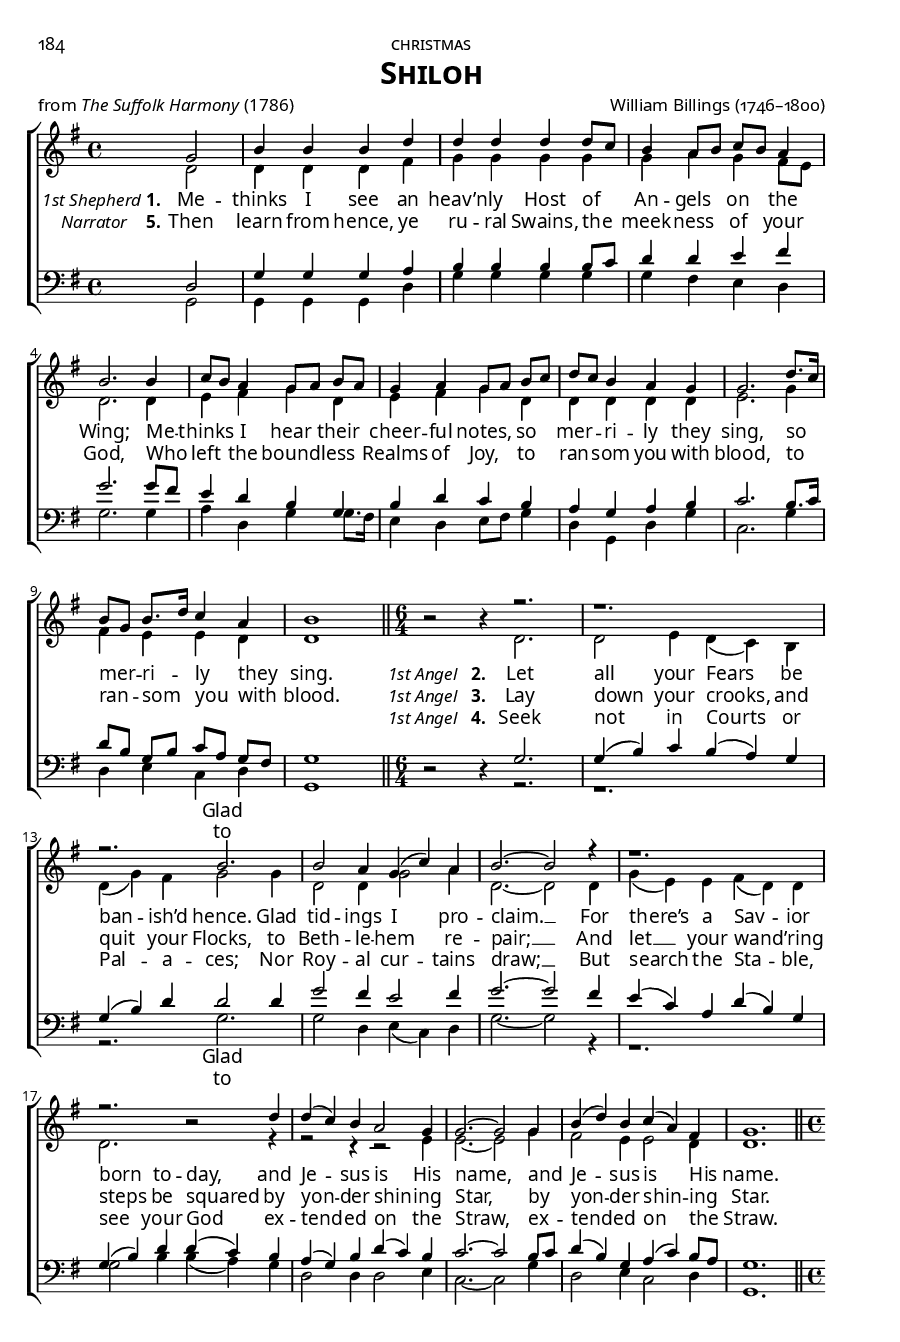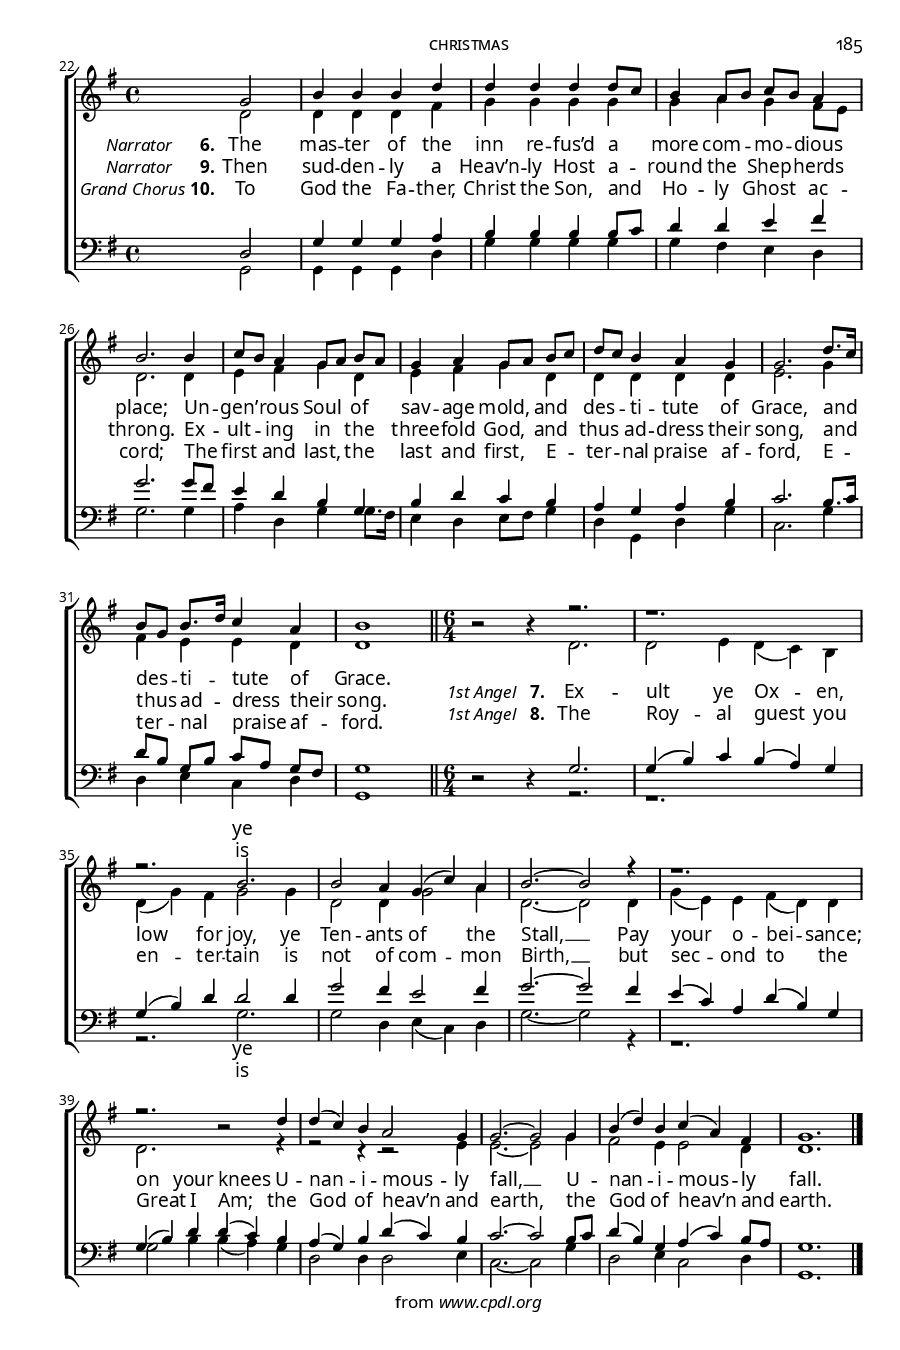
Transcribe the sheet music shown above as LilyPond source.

\version "2.14.2"
\include "util.ly"
\header {
  title = \markup{\override #'(font-name . "Garamond Premier Pro Semibold"){ \abs-fontsize #15 \smallCapsOldStyle"Shiloh"}}
  poet = \markup { "from" \italic "The Suffolk Harmony" "(1786)"}
  composer = \markup\oldStyleNum"William Billings (1746–1800)"
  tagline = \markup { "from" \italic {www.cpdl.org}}
}
\paper {
  %print-all-headers = ##f
  paper-height = 9\in
  paper-width = 6\in
  indent = 0\in
  %system-system-spacing = #'((basic-distance . 10) (padding . 0))
  system-system-spacing =
    #'((basic-distance . 0)
       (minimum-distance . 0)
       (padding . -5)
       (stretchability . 100))
  ragged-last-bottom = ##f
  ragged-bottom = ##f
  two-sided = ##t
  inner-margin = 0.5\in
  outer-margin = 0.25\in
  top-margin = 0.25\in
  bottom-margin = 0.25\in
  first-page-number = #184
  print-first-page-number = ##t
  headerLine = \markup{\override #'(font-name . "Garamond Premier Pro") \smallCapsOldStyle"christmas"}
  oddHeaderMarkup = \markup\fill-line{
     \override #'(font-name . "Garamond Premier Pro")\abs-fontsize #8.5
     \combine 
        \fill-line{"" \on-the-fly #print-page-number-check-first
        \oldStylePageNum""
        }
        \fill-line{\headerLine}
  }
  evenHeaderMarkup = \markup {
     \override #'(font-name . "Garamond Premier Pro")\abs-fontsize #8.5
     \combine
        \on-the-fly #print-page-number-check-first
        \oldStylePageNum""
        \fill-line{\headerLine}
  }
}
#(set-global-staff-size 15) \paper{ #(define fonts (make-pango-font-tree "GoudyOlSt BT" "Garamond Premier Pro" "Garamond Premier Pro" (/ 15 20))) }
global = {
  \key g \major
  \time 4/4
  \autoBeamOff
}

sopMusic = \relative c' {
  \repeat unfold 2 {
    \global
    \partial 2 g'2 |
    b4 b b d |
    d d d d8[ c] |
    b4 a8[ b] c[ b] a4 |
    b2. b4 |
    
    c8[ b] a4 g8[ a] b[ a] |
    g4 a g8[ a] b[ c] |
    d[ c] b4 a g |
    g2. d'8.[ c16] |
    b8[ g] b8.[ d16] c4 a |
    b1 \bar "||"
    
    \time 6/4 |
    b2\rest b4\rest r2. |
    r1. | \break
    r2. b2. |
    b2 a4 g( c) a |
    b2.~ b2 r4 |
    
    r1. |
    r2. b2\rest d4 |
    d( c) b a2 g4 |
    g2.~ g2 g4 |
    b( d) b c( a) fis |
    g1. \bar "||" \pageBreak
  }
  \bar "|."
}
sopWords = \lyricmode {
  \repeat unfold 34{\skip1}
  Glad
  \repeat unfold 17{\skip1}
  \repeat unfold 34{\skip1}
  ye
}
sopWordsII = \lyricmode {
  \repeat unfold 34{\skip1}
  to
  \repeat unfold 17{\skip1}
  \repeat unfold 34{\skip1}
  is
}
sopWordsIII = \lyricmode {
  \repeat unfold 34{\skip1}
  %Nor
}

altoMusic = \relative c' {
  \repeat unfold 2 {
    d2 |
    d4 d d fis |
    g g g g |
    g a g fis8[ e] |
    d2. d4 |
    
    e fis g d |
    e fis g d |
    d d d d |
    e2. g4 |
    fis e e d |
    
    d1 \bar "||"
    
    s2. d |
    d2 e4 d( c) b |
    d( g) fis g2 g4 |
    d2 d4  g2 a4 |
    d,2.~ d2 d4 |
    
    g( e) e fis( d) d |
    d2. s2 r4 |
    r2 r4 r2 e4 |
    e2.~ e2 g4 |
    fis2 e4 e2 d4 |
    d1. |
  }
}
dropLyrics = {
  \override LyricText #'extra-offset = #'(0 . -2.5)
  \override LyricHyphen #'extra-offset = #'(0 . -2.5)
  \override LyricExtender #'extra-offset = #'(0 . -2.5)
  \override StanzaNumber #'extra-offset = #'(0 . -2.5)
}
altoWords = {
  \dropLyricsIX
  \set stanza = \markup {\normal-text\italic " 1st Shepherd" "1."}
    \lyricmode {
    Me -- thinks I see an heav’n -- ly Host of An -- gels on the Wing;
    Me -- thinks I hear their cheer -- ful notes, so mer -- ri -- ly they sing,
    so mer -- ri -- ly they sing.
  }
  \set stanza = \markup {\normal-text\italic "1st Angel" "  2. "}
  \lyricmode {
    Let all your Fears be ban -- ish’d hence.
    Glad tid -- ings I pro -- claim. __
    For there’s a Sav -- ior born to -- day,
    and Je -- sus is His name,
    and Je -- sus is His name.
  }
  \set stanza = \markup {\normal-text\italic " Narrator     " "6."}
  \lyricmode {
    The mas -- ter of the inn re -- fus’d a more com -- mo -- dious place;
    Un -- gen’ -- rous Soul of sav -- age mold,
    and des -- ti -- tute of Grace,
    and des -- ti -- tute of Grace.
  }
  \dropLyrics
  \set stanza = \markup {\normal-text\italic "1st Angel" "  7. "}
  \lyricmode {
    Ex -- ult ye Ox -- en,
    \dropLyricsIX
    low for joy, ye Ten -- ants of the Stall, __
    Pay your o -- bei -- sance; on your knees
    U -- nan -- i -- mous -- ly fall, __
    U -- nan -- i -- mous -- ly fall.
  }
}
altoWordsII = {
  \dropLyricsIX
  \set stanza = \markup {\normal-text\italic " Narrator   " "5."}
  \lyricmode {
    Then learn from hence, ye ru -- ral Swains, the meek -- ness of your God,
    Who left the bound -- less Realms of Joy, to ran -- som you with blood,
    to ran -- som you with blood.
  }
  \set stanza = \markup {\normal-text\italic "1st Angel" "  3. "}
  \lyricmode {
    Lay down your crooks, and quit your Flocks,
    to Beth -- le -- hem re -- pair; __
    And let __ your wan -- d’ring steps be squared
    by yon -- der shin -- ing Star,
    by yon -- der shin -- ing Star.
  }
  \set stanza = \markup {\normal-text\italic " Narrator     " "9."}
  \lyricmode {
    Then sud -- den -- ly a Heav’n -- ly Host a -- round the Shep -- herds throng.
    Ex -- ult -- ing in the three -- fold God,
    and thus ad -- dress their song,
    and thus ad -- dress their song.
  }
  \dropLyrics
  \set stanza = \markup {\normal-text\italic "1st Angel" "  8. "}
  \lyricmode {
    The Roy -- al guest you
    \dropLyricsIX
    en -- ter -- tain is not of com -- mon Birth, __
    but sec -- ond to the Great I Am;
    the God of heav’n and earth,
%8.5x11 __
    the God of heav’n and earth.
  }
}
altoWordsIII = {
  \dropLyricsIX
  \lyricmode {
    \repeat unfold 34{\skip1}
  }
  \set stanza = \markup {\normal-text\italic "1st Angel" "  4. "}
  \lyricmode {
    Seek not in Courts or Pal -- a -- ces;
    Nor Roy -- al cur -- tains draw; __
    But search the Sta -- ble, see your God
    ex -- tend -- ed on the Straw,
    ex -- tend -- ed on the Straw.
  }
  \set stanza = \markup {\normal-text\italic " Grand Chorus" "10."}
  \lyricmode {
    To God the Fa -- ther, Christ the Son, and Ho -- ly Ghost ac -- cord;
    The first and last, the last and first,
    E -- ter -- nal praise af -- ford,
    E -- ter -- nal praise af -- ford.
    
  }
}
altoWordsIV = \lyricmode {
  
  \set ignoreMelismata = ##t
}
altoWordsV = \lyricmode {
  \set stanza = #"5. "
  \set ignoreMelismata = ##t
}
altoWordsVI = \lyricmode {
  \set stanza = #"6. "
  \set ignoreMelismata = ##t
}
tenorMusic = \relative c {
  \repeat unfold 2 {
    d2 |
    g4 g g a |
    b b b b8[ c] |
    d4 d e fis |
    g2. g8[ fis] |
    
    e4 d b g |
    b d c b |
    a g a b |
    c2. b8.[ c16] |
    d8[ b] g[ b] c[ a] g[ fis] |
    g1 \bar "||"
    
    s2. g |
    g4( b) c b( a) g |
    g( b) d d2 d4 |
    g2 fis4 e2 fis4 |
    g2.~ g2 fis4 |
    
    e( c) a d( b) g |
    g( b) d d( c) b |
    a( g) b d( c) b |
    c2.~ c2 b8[ c] |
    d4( b) g a( c) b8[ a] |
    g1. |
  }
}
tenorWords = \lyricmode {

}

bassMusic = \relative c {
  \repeat unfold 2 {
    g2 |
    g4 g g d' |
    g g g g |
    g fis e d |
    g2. g4 |
    
    a d, g g8.[ fis16] |
    e4 d e8[ fis] g4 |
    d g, d' g |
    c,2. g'4 |
    d e c d |
    g,1 \bar "||"
    
    d'2\rest d4\rest r2. |
    r1. |
    r2. g |
    g2 d4 e( c) d |
    g2.~ g2 r4 |
    
    r1. |
    g2 b4 b( a) g |
    d2 d4 d2 e4 |
    c2.~ c2 g'4 |
    d2 e4 c2 d4 |
    g,1. |
  }
}
bassWords = \lyricmode {
  \repeat unfold 34{\skip1}
  Glad
  \repeat unfold 20{\skip1}
  \repeat unfold 34{\skip1}
  ye
}
bassWordsII = \lyricmode {
  \repeat unfold 34{\skip1}
  to
  \repeat unfold 20{\skip1}
  \repeat unfold 34{\skip1}
  is
}
bassWordsIII = \lyricmode {
  \repeat unfold 34{\skip1}
  %Nor
}

pianoRH = \relative c' {
  
}
pianoLH = \relative c' {
  
}

\score {
  <<
   \new ChoirStaff <<
    \new Staff = women <<
      \set Staff.explicitKeySignatureVisibility = #end-of-line-invisible
      \new Voice = "sopranos" { \voiceOne << \global \sopMusic >> }
      \new Voice = "altos" { \voiceTwo << \global \altoMusic >> }
    >>
   \new Staff = men <<
      \set Staff.explicitKeySignatureVisibility = #end-of-line-invisible
      \clef bass
      \new Voice = "tenors" { \voiceOne << \global \tenorMusic >> }
      \new Voice = "basses" { \voiceTwo << \global \bassMusic >> }
    >>
    \new Lyrics \with { alignAboveContext = #"women" \override VerticalAxisGroup #'nonstaff-relatedstaff-spacing = #'((padding . 0.2))} \lyricsto "sopranos" \sopWords
    \new Lyrics \with { alignAboveContext = #"women" \override VerticalAxisGroup #'nonstaff-relatedstaff-spacing = #'((padding . 0.2))} \lyricsto "sopranos" \sopWordsII
    \new Lyrics \with { alignAboveContext = #"women" \override VerticalAxisGroup #'nonstaff-relatedstaff-spacing = #'((padding . 0.2))} \lyricsto "sopranos" \sopWordsIII
    \new Lyrics = "altosVI"  \with { alignBelowContext = #"women" } \lyricsto "tenors" \altoWordsVI
    \new Lyrics = "altosV"  \with { alignBelowContext = #"women" } \lyricsto "tenors" \altoWordsV
    \new Lyrics = "altosIV"  \with { alignBelowContext = #"women" } \lyricsto "tenors" \altoWordsIV
    \new Lyrics = "altosIII"  \with { alignBelowContext = #"women" } \lyricsto "tenors" \altoWordsIII
    \new Lyrics = "altosII"  \with { alignBelowContext = #"women" } \lyricsto "tenors" \altoWordsII
    \new Lyrics = "altos"  \with { alignBelowContext = #"women" \override VerticalAxisGroup #'nonstaff-relatedstaff-spacing = #'((padding . -0.5))} \lyricsto "tenors" \altoWords
    \new Lyrics \with { alignAboveContext = #"men" \override VerticalAxisGroup #'nonstaff-relatedstaff-spacing = #'((basic-distance . 1)) } \lyricsto "tenors" \tenorWords
    \new Lyrics \with { alignBelowContext = #"men" \override VerticalAxisGroup #'nonstaff-relatedstaff-spacing = #'((basic-distance . 1)) } \lyricsto "basses" \bassWordsIII
    \new Lyrics \with { alignBelowContext = #"men" \override VerticalAxisGroup #'nonstaff-relatedstaff-spacing = #'((basic-distance . 1)) } \lyricsto "basses" \bassWordsII
    \new Lyrics \with { alignBelowContext = #"men" \override VerticalAxisGroup #'nonstaff-relatedstaff-spacing = #'((padding . 0.4)) } \lyricsto "basses" \bassWords
  >>
%    \new PianoStaff << \new Staff { \new Voice { \pianoRH } } \new Staff { \clef "bass" \pianoLH } >>
  >>
  \layout {
    \context {
      \Score
      %\override SpacingSpanner #'base-shortest-duration = #(ly:make-moment 1 8)
      %\override SpacingSpanner #'common-shortest-duration = #(ly:make-moment 1 4)
    }
    \context {
      % Remove all empty staves
      % \Staff \RemoveEmptyStaves \override VerticalAxisGroup #'remove-first = ##t
    }
  }
  \midi {
    \tempo 4 = 90
    \set Staff.midiInstrument = "flute"
  
    \context {
      \Voice
      \remove "Dynamic_performer"
    }
  }
}
